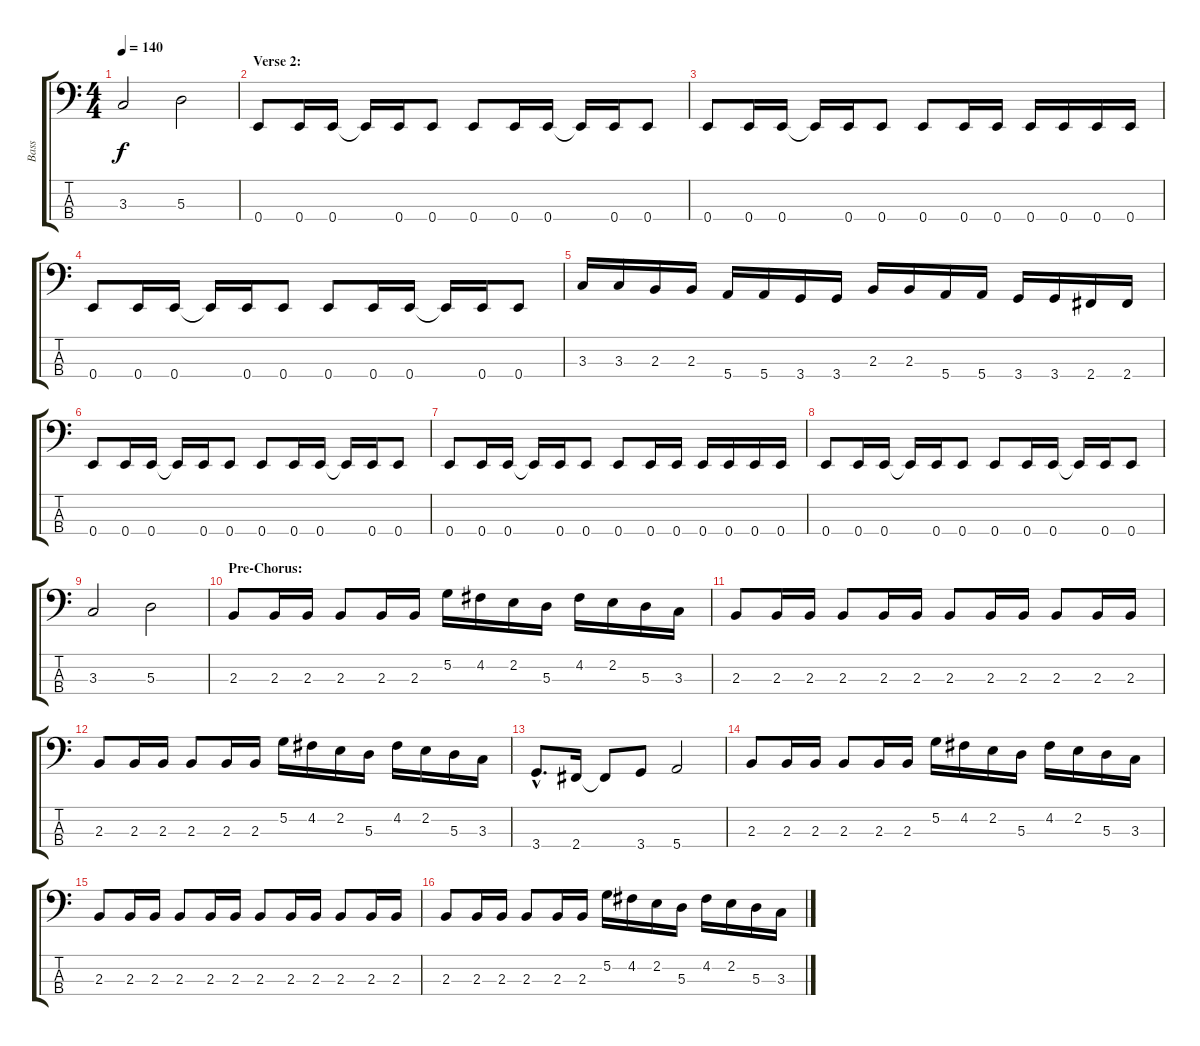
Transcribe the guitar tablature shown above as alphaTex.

\track ("Bass" "Bass") {instrument electricbasspick}
\staff {score tabs}
\tuning (G2 D2 A1 E1) {hide}
\ts (4 4)
\tempo 140
\clef f4
\ks c
3.3.2{dy f} 5.3.2 |
\section ("" "Verse 2:")
0.4.8 0.4.16 0.4.16 0.4{t}.16 0.4.16 0.4.8 0.4.8 0.4.16 0.4.16 0.4{t}.16 0.4.16 0.4.8 |
0.4.8 0.4.16 0.4.16 0.4{t}.16 0.4.16 0.4.8 0.4.8 0.4.16 0.4.16 0.4.16 0.4.16 0.4.16 0.4.16 |
0.4.8 0.4.16 0.4.16 0.4{t}.16 0.4.16 0.4.8 0.4.8 0.4.16 0.4.16 0.4{t}.16 0.4.16 0.4.8 |
3.3.16 3.3.16 2.3.16 2.3.16 5.4.16 5.4.16 3.4.16 3.4.16 2.3.16 2.3.16 5.4.16 5.4.16 3.4.16 3.4.16 2.4.16 2.4.16 |
0.4.8 0.4.16 0.4.16 0.4{t}.16 0.4.16 0.4.8 0.4.8 0.4.16 0.4.16 0.4{t}.16 0.4.16 0.4.8 |
0.4.8 0.4.16 0.4.16 0.4{t}.16 0.4.16 0.4.8 0.4.8 0.4.16 0.4.16 0.4.16 0.4.16 0.4.16 0.4.16 |
0.4.8 0.4.16 0.4.16 0.4{t}.16 0.4.16 0.4.8 0.4.8 0.4.16 0.4.16 0.4{t}.16 0.4.16 0.4.8 |
3.3.2 5.3.2 |
\section ("" "Pre-Chorus:")
2.3.8 2.3.16 2.3.16 2.3.8 2.3.16 2.3.16 5.2.16 4.2.16 2.2.16 5.3.16 4.2.16 2.2.16 5.3.16 3.3.16 |
2.3.8 2.3.16 2.3.16 2.3.8 2.3.16 2.3.16 2.3.8 2.3.16 2.3.16 2.3.8 2.3.16 2.3.16 |
2.3.8 2.3.16 2.3.16 2.3.8 2.3.16 2.3.16 5.2.16 4.2.16 2.2.16 5.3.16 4.2.16 2.2.16 5.3.16 3.3.16 |
3.4{hac}.8{d} 2.4.16 2.4{t}.8 3.4.8 5.4.2 |
2.3.8 2.3.16 2.3.16 2.3.8 2.3.16 2.3.16 5.2.16 4.2.16 2.2.16 5.3.16 4.2.16 2.2.16 5.3.16 3.3.16 |
2.3.8 2.3.16 2.3.16 2.3.8 2.3.16 2.3.16 2.3.8 2.3.16 2.3.16 2.3.8 2.3.16 2.3.16 |
2.3.8 2.3.16 2.3.16 2.3.8 2.3.16 2.3.16 5.2.16 4.2.16 2.2.16 5.3.16 4.2.16 2.2.16 5.3.16 3.3.16
